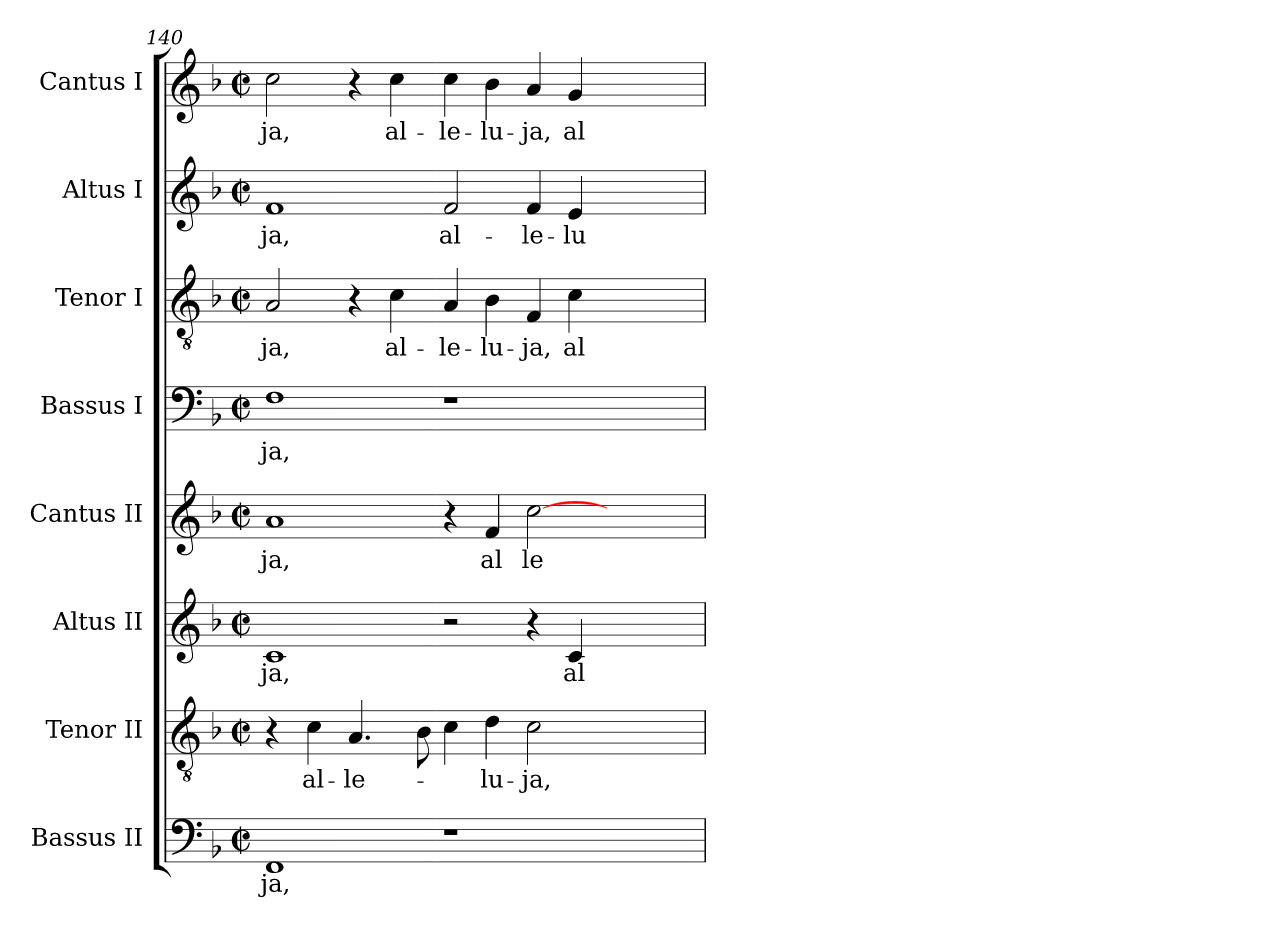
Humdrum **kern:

**kern	**text	**kern	**text	**kern	**text	**kern	**text	**kern	**text	**kern	**text	**kern	**text	**kern	**text
*part8	*part8	*part7	*part7	*part6	*part6	*part5	*part5	*part4	*part4	*part3	*part3	*part2	*part2	*part1	*part1
*staff8	*staff8	*staff7	*staff7	*staff6	*staff6	*staff5	*staff5	*staff4	*staff4	*staff3	*staff3	*staff2	*staff2	*staff1	*staff1
*I"Bassus II	*	*I"Tenor II	*	*I"Altus II	*	*I"Cantus II	*	*I"Bassus I	*	*I"Tenor I	*	*I"Altus I	*	*I"Cantus I	*
*clefF4	*	*clefGv2	*	*clefG2	*	*clefG2	*	*clefF4	*	*clefGv2	*	*clefG2	*	*clefG2	*
*k[b-]	*	*k[b-]	*	*k[b-]	*	*k[b-]	*	*k[b-]	*	*k[b-]	*	*k[b-]	*	*k[b-]	*
*F:	*	*F:	*	*F:	*	*F:	*	*F:	*	*F:	*	*F:	*	*F:	*
*M2/2	*	*M2/2	*	*M2/2	*	*M2/2	*	*M2/2	*	*M2/2	*	*M2/2	*	*M2/2	*
*met(c|)	*	*met(c|)	*	*met(c|)	*	*met(c|)	*	*met(c|)	*	*met(c|)	*	*met(c|)	*	*met(c|)	*
=140	=140	=140	=140	=140	=140	=140	=140	=140	=140	=140	=140	=140	=140	=140	=140
!	!LO:LY:b:cj	!	!	!	!LO:LY:b:cj	!	!LO:LY:b:cj	!	!LO:LY:b:cj	!	!LO:LY:b:cj	!	!LO:LY:b:cj	!	!LO:LY:b:cj
1FF	ja,	4r	.	1c	ja,	1a	ja,	1F	-ja,	2A/	-ja,	1f	-ja,	2cc\	-ja,
!	!	!	!LO:LY:b:cj	!	!	!	!	!	!	!	!	!	!	!	!
.	.	4c\	al-	.	.	.	.	.	.	.	.	.	.	.	.
!	!	!	!LO:LY:b:cj	!	!	!	!	!	!	!	!	!	!	!	!
.	.	4.A/	-le-	.	.	.	.	.	.	4r	.	.	.	4r	.
!	!	!	!	!	!	!	!	!	!	!	!LO:LY:b:cj	!	!	!	!LO:LY:b:cj
.	.	.	.	.	.	.	.	.	.	4c\	al-	.	.	4cc\	al-
.	.	8B-\	.	.	.	.	.	.	.	.	.	.	.	.	.
!LO:N:vis=1	!	!	!	!	!	!	!	!LO:N:vis=1	!	!	!LO:LY:b:cj	!	!LO:LY:b:cj	!	!LO:LY:b:cj
0r	.	4c\	.	2r	.	4r	.	0r	.	4A/	-le-	2f/	al-	4cc\	-le-
!	!	!	!LO:LY:b:cj	!	!	!	!LO:LY:b:cj	!	!	!	!LO:LY:b:cj	!	!	!	!LO:LY:b:cj
.	.	4d\	-lu-	.	.	4f/	al	.	.	4B-\	-lu-	.	.	4b-\	-lu-
!	!	!	!LO:LY:b:cj	!	!	!	!LO:LY:b:cj	!	!	!	!LO:LY:b:cj	!	!LO:LY:b:cj	!	!LO:LY:b:cj
.	.	2c\	-ja,	4r	.	[>2cc\	le	.	.	4F/	-ja,	4f/	-le-	4a/	-ja,
!	!	!	!	!	!LO:LY:b:cj	!	!	!	!	!	!LO:LY:b:cj	!	!LO:LY:b:cj	!	!LO:LY:b:cj
.	.	.	.	4c/	al	.	.	.	.	4c\	al-	4e/	-lu-	4g/	al-
.	.	1ryy	.	1ryy	.	1ryy	.	.	.	1ryy	.	1ryy	.	1ryy	.
=	=	=	=	=	=	=	=	=	=	=	=	=	=	=	=
*-	*-	*-	*-	*-	*-	*-	*-	*-	*-	*-	*-	*-	*-	*-	*-
